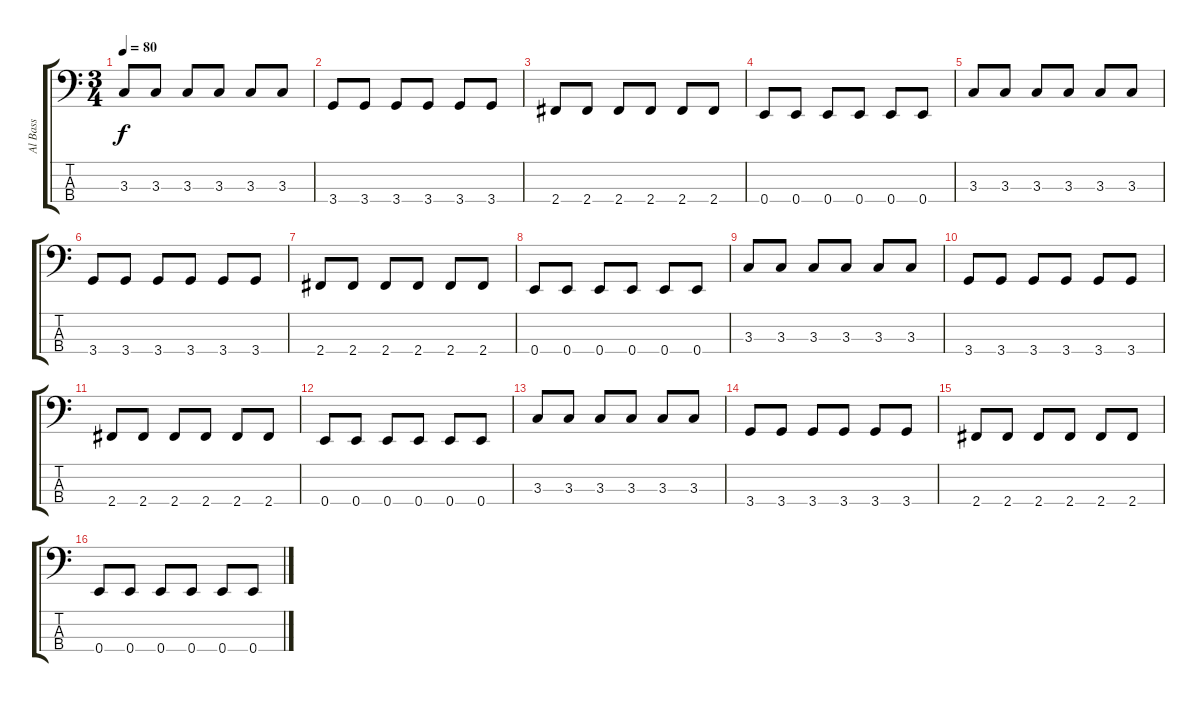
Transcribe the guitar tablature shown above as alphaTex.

\track ("Al Bass" "Al Bass") {instrument electricbasspick}
\staff {score tabs}
\tuning (G2 D2 A1 E1) {hide}
\ts (3 4)
\tempo 80
\clef f4
\ks c
3.3.8{dy f} 3.3.8 3.3.8 3.3.8 3.3.8 3.3.8 |
3.4.8 3.4.8 3.4.8 3.4.8 3.4.8 3.4.8 |
2.4.8 2.4.8 2.4.8 2.4.8 2.4.8 2.4.8 |
0.4.8 0.4.8 0.4.8 0.4.8 0.4.8 0.4.8 |
3.3.8 3.3.8 3.3.8 3.3.8 3.3.8 3.3.8 |
3.4.8 3.4.8 3.4.8 3.4.8 3.4.8 3.4.8 |
2.4.8 2.4.8 2.4.8 2.4.8 2.4.8 2.4.8 |
0.4.8 0.4.8 0.4.8 0.4.8 0.4.8 0.4.8 |
3.3.8 3.3.8 3.3.8 3.3.8 3.3.8 3.3.8 |
3.4.8 3.4.8 3.4.8 3.4.8 3.4.8 3.4.8 |
2.4.8 2.4.8 2.4.8 2.4.8 2.4.8 2.4.8 |
0.4.8 0.4.8 0.4.8 0.4.8 0.4.8 0.4.8 |
3.3.8 3.3.8 3.3.8 3.3.8 3.3.8 3.3.8 |
3.4.8 3.4.8 3.4.8 3.4.8 3.4.8 3.4.8 |
2.4.8 2.4.8 2.4.8 2.4.8 2.4.8 2.4.8 |
0.4.8 0.4.8 0.4.8 0.4.8 0.4.8 0.4.8
